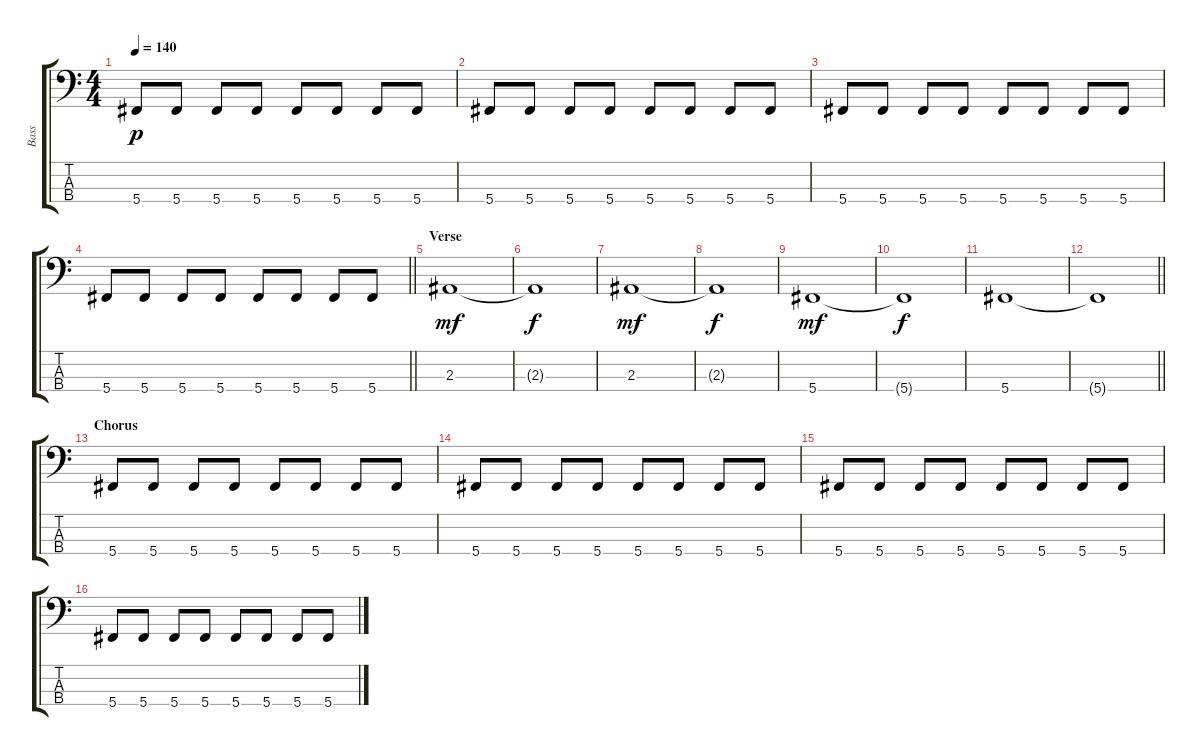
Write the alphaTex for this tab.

\track ("Bass" "Bass") {instrument electricbassfinger}
\staff {score tabs}
\tuning (Gb2 Db2 Ab1 Db1) {hide}
\ts (4 4)
\tempo 140
\clef f4
\ks c
5.4.8{dy p} 5.4.8 5.4.8 5.4.8 5.4.8 5.4.8 5.4.8 5.4.8 |
5.4.8 5.4.8 5.4.8 5.4.8 5.4.8 5.4.8 5.4.8 5.4.8 |
5.4.8 5.4.8 5.4.8 5.4.8 5.4.8 5.4.8 5.4.8 5.4.8 |
\barLineRight lightlight
5.4.8 5.4.8 5.4.8 5.4.8 5.4.8 5.4.8 5.4.8 5.4.8 |
\section ("" "Verse")
2.3.1{dy mf instrument electricbassfinger} |
2.3{t}.1{dy f} |
2.3.1{dy mf} |
2.3{t}.1{dy f} |
5.4.1{dy mf} |
5.4{t}.1{dy f} |
5.4.1 |
\barLineRight lightlight
5.4{t}.1 |
\section ("" "Chorus")
5.4.8{instrument electricbassfinger} 5.4.8 5.4.8 5.4.8 5.4.8 5.4.8 5.4.8 5.4.8 |
5.4.8 5.4.8 5.4.8 5.4.8 5.4.8 5.4.8 5.4.8 5.4.8 |
5.4.8 5.4.8 5.4.8 5.4.8 5.4.8 5.4.8 5.4.8 5.4.8 |
5.4.8 5.4.8 5.4.8 5.4.8 5.4.8 5.4.8 5.4.8 5.4.8
